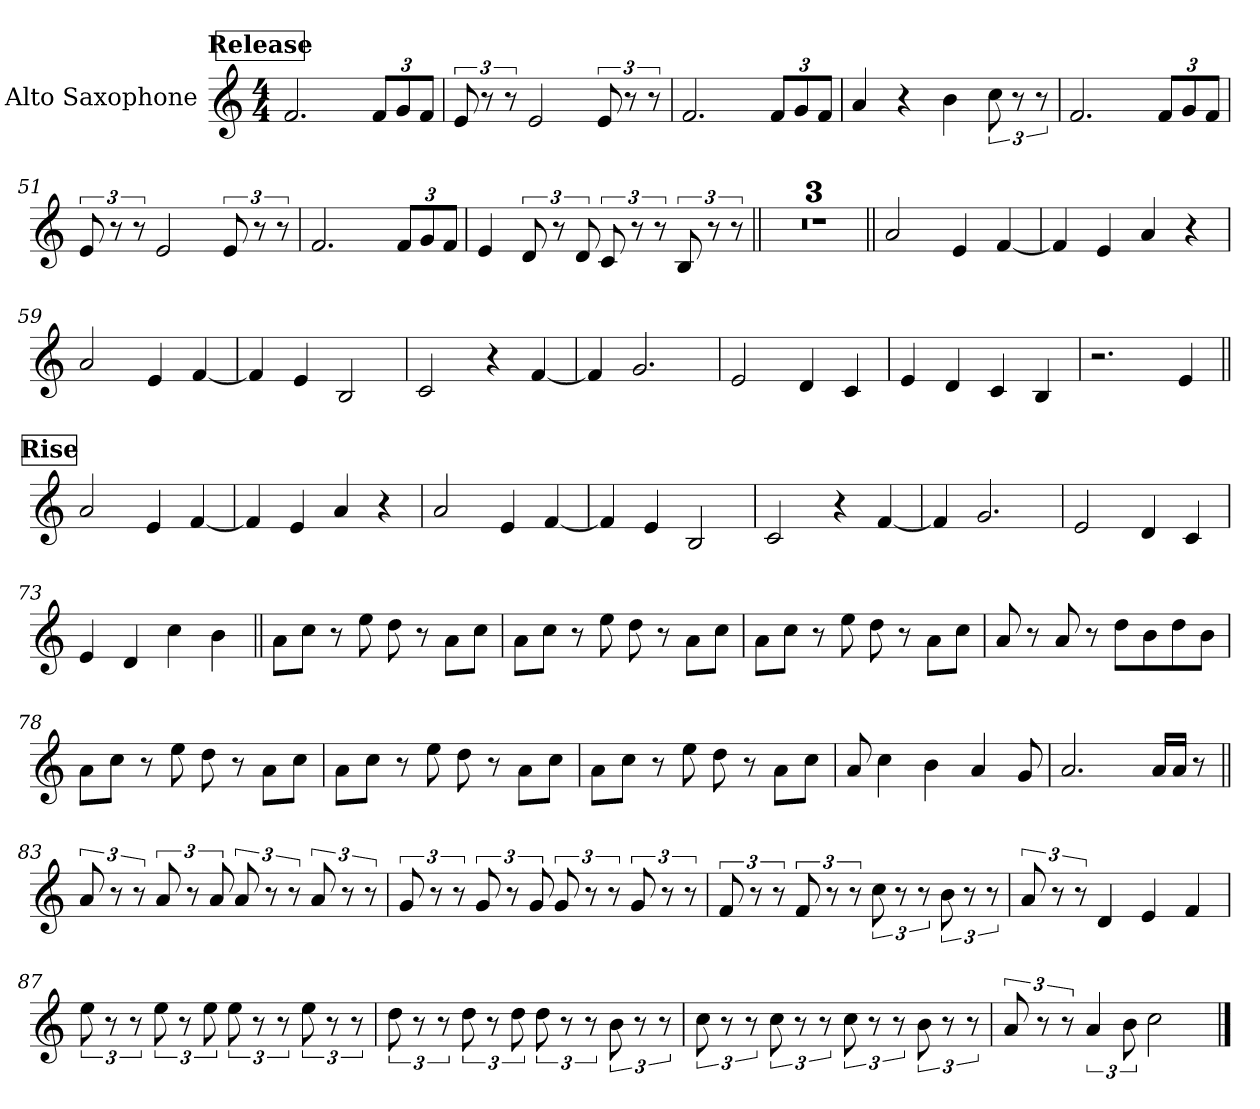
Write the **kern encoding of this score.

**kern
*part1
*staff1
*I"Alto Saxophone
*I'A. Sax.
*clefG2
*ITrd5c9
*k[b-e-a-]
*M4/4
!!LO:REH:place=s1:a:B:fs=14:t=Release
=46
2.A-/
*Xbrackettup
12A-/L
12B-/
12A-/J
=47
*brackettup
12G/
12r
12r
2G/
12G/
12r
12r
=48
2.A-/
*Xbrackettup
12A-/L
12B-/
12A-/J
=49
4c/
4r
4d\
*brackettup
12e-\
12r
12r
=50
2.A-/
*Xbrackettup
12A-/L
12B-/
12A-/J
=51
*brackettup
12G/
12r
12r
2G/
12G/
12r
12r
=52
2.A-/
*Xbrackettup
12A-/L
12B-/
12A-/J
=53
4G/
*brackettup
12F/
12r
12F/
12E-/
12r
12r
12D/
12r
12r
=54||
1r
=55
1r
=56
1r
=57||
2c/
4G/
[4A-/
=58
4A-/]
4G/
4c/
4r
=59
2c/
4G/
[4A-/
=60
4A-/]
4G/
2D/
=61
2E-/
4r
[4A-/
=62
4A-/]
2.B-/
=63
2G/
4F/
4E-/
=64
4G/
4F/
4E-/
4D/
=65
2.r
4G/
!!LO:REH:place=s1:a:B:fs=14:t=Rise
=66||
2c/
4G/
[4A-/
=67
4A-/]
4G/
4c/
4r
=68
2c/
4G/
[4A-/
=69
4A-/]
4G/
2D/
=70
2E-/
4r
[4A-/
=71
4A-/]
2.B-/
=72
2G/
4F/
4E-/
=73
4G/
4F/
4e-\
4d\
=74||
8c\L
8e-\J
8r
8g\
8f\
8r
8c\L
8e-\J
=75
8c\L
8e-\J
8r
8g\
8f\
8r
8c\L
8e-\J
=76
8c\L
8e-\J
8r
8g\
8f\
8r
8c\L
8e-\J
=77
8c/
8r
8c/
8r
8f\L
8d\
8f\
8d\J
=78
8c\L
8e-\J
8r
8g\
8f\
8r
8c\L
8e-\J
=79
8c\L
8e-\J
8r
8g\
8f\
8r
8c\L
8e-\J
=80
8c\L
8e-\J
8r
8g\
8f\
8r
8c\L
8e-\J
=81
8c/
4e-\
4d\
4c/
8B-/
=82
2.c/
16c/LL
16c/JJ
8r
=83||
!!LO:REH:place=s1:a:B:fs=14:t=LeadRiff
*MM130
12c/
12r
12r
12c/
12r
12c/
12c/
12r
12r
12c/
12r
12r
=84
12B-/
12r
12r
12B-/
12r
12B-/
12B-/
12r
12r
12B-/
12r
12r
=85
12A-/
12r
12r
12A-/
12r
12r
12e-\
12r
12r
12d\
12r
12r
=86
12c/
12r
12r
4F/
4G/
4A-/
=87
12g\
12r
12r
12g\
12r
12g\
12g\
12r
12r
12g\
12r
12r
=88
12f\
12r
12r
12f\
12r
12f\
12f\
12r
12r
12d\
12r
12r
=89
12e-\
12r
12r
12e-\
12r
12r
12e-\
12r
12r
12d\
12r
12r
=90
12c/
12r
12r
6c/
12d\
2e-\
==
*-
